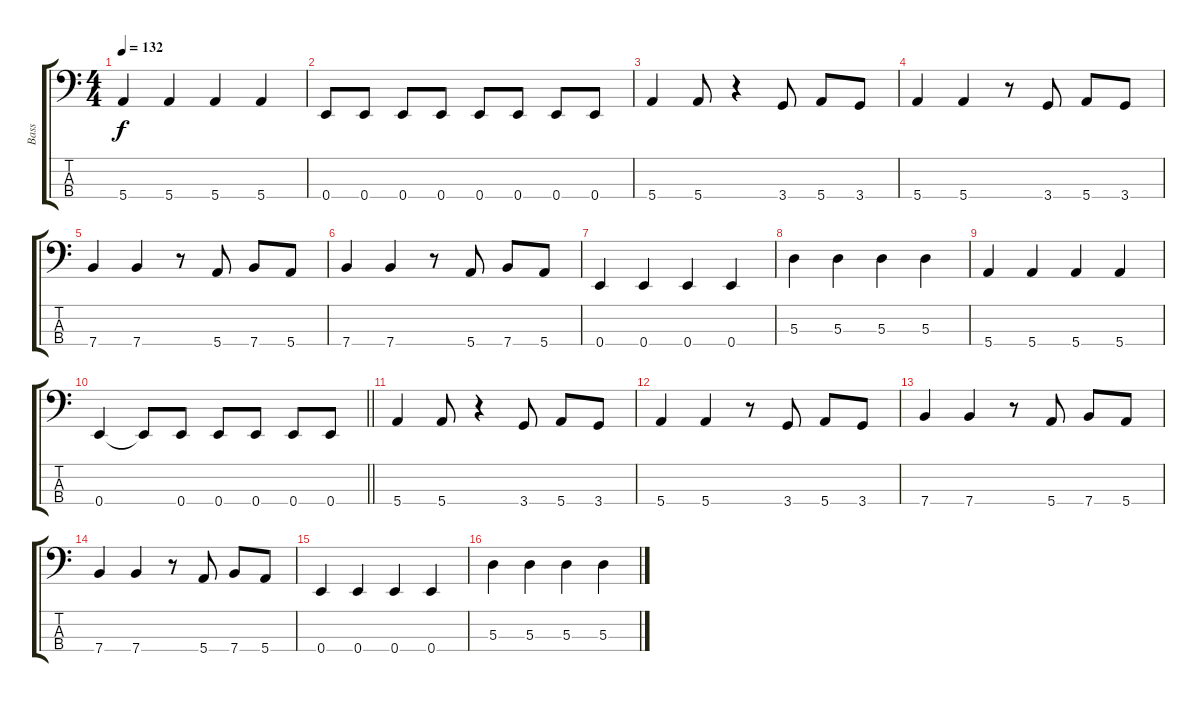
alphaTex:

\track ("Bass" "Bass") {instrument electricbasspick}
\staff {score tabs}
\tuning (G2 D2 A1 E1) {hide}
\ts (4 4)
\tempo 132
\clef f4
\ks c
5.4.4{dy f} 5.4.4 5.4.4 5.4.4 |
0.4.8 0.4.8 0.4.8 0.4.8 0.4.8 0.4.8 0.4.8 0.4.8 |
5.4.4 5.4.8 r.4 3.4.8 5.4.8 3.4.8 |
5.4.4 5.4.4 r.8 3.4.8 5.4.8 3.4.8 |
7.4.4 7.4.4 r.8 5.4.8 7.4.8 5.4.8 |
7.4.4 7.4.4 r.8 5.4.8 7.4.8 5.4.8 |
0.4.4 0.4.4 0.4.4 0.4.4 |
5.3.4 5.3.4 5.3.4 5.3.4 |
5.4.4 5.4.4 5.4.4 5.4.4 |
\barLineRight lightlight
0.4.4 0.4{t}.8 0.4.8 0.4.8 0.4.8 0.4.8 0.4.8 |
\section ("" "")
5.4.4 5.4.8 r.4 3.4.8 5.4.8 3.4.8 |
5.4.4 5.4.4 r.8 3.4.8 5.4.8 3.4.8 |
7.4.4 7.4.4 r.8 5.4.8 7.4.8 5.4.8 |
7.4.4 7.4.4 r.8 5.4.8 7.4.8 5.4.8 |
0.4.4 0.4.4 0.4.4 0.4.4 |
5.3.4 5.3.4 5.3.4 5.3.4
